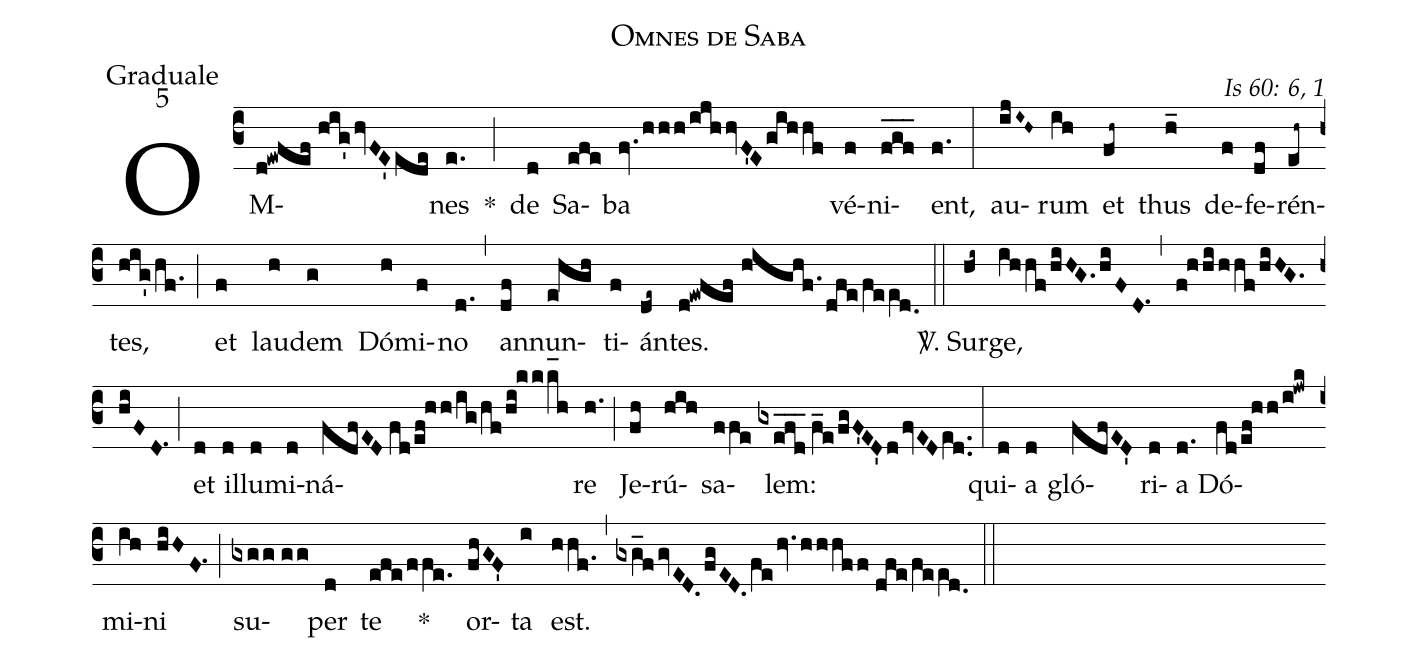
name: Omnes de Saba;
office-part: Graduale;
mode: 5;
commentary: Is 60: 6, 1;
%%
(c3) OM(d!ewfef//hig'hvFE'ede)nes(e.) *(;) de(d) Sa(efe)ba(fv.hhh/ijhhvF'Egihhf) vé(f)ni(f_g_f_)ent,(f.) (:)
au(ijI~H~)rum(ih) et(fh~) thus(h_) de(f)fe(df)rén(eh~)tes,(hig'/hf.) (;) et(f) lau(h)dem(g) Dó(h)mi(f)no(d.) (,) an(df)nun(e!hgh)ti(f)án(de~)tes.(d!ewfef//highf.dfe/fee[ll:1]d.0) (::)
<sp>V/</sp>. Sur(hi~)ge,(ihhf/hiHG.hiFD.1) (,) (f!hhi/hhf/hiHG.hiFD.1) (;) et(d) il(d)lu(d)mi(d)ná(fdfED//fd/ef!hh/ig/hf/hi!kkk_[hl:1]h)re(h.) (;) Je(fh)rú(hih)sa(ffe)lem:(gxef__d_2//f_e/fgF'ED'dfvEDe[ll:1]d..) (:)
qui(d)a(d) gló(fdfED')ri(d)a(d.) Dó(fd/ef!hh/i!jwk)mi(ih)ni(hiHF.1) (;) su(gxgg//gg)per(d) te(efe/ffe.) *()
or(fhGF')ta(i) est.(hhf.) (,) (gxg_fgvED.fgED.fehv.hhhff//dfe/fee[ll:1]d.0) (::)
